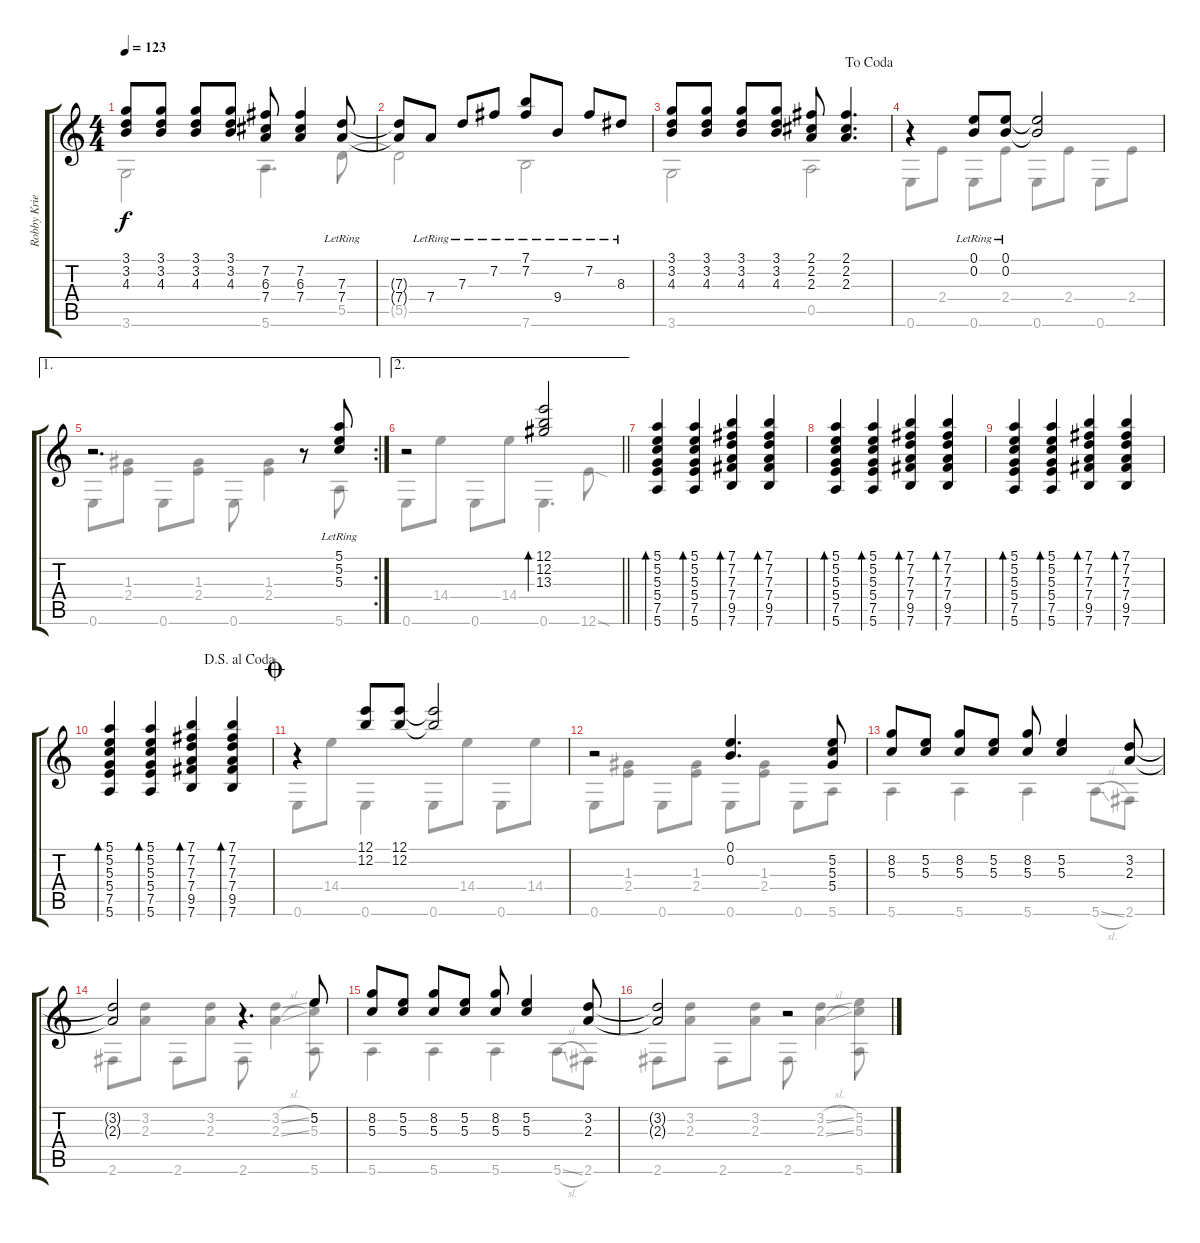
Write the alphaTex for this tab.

\track ("Robby Krieger" "Robby Krie") {instrument acousticguitarnylon}
\staff {score tabs}
\tuning (E4 B3 G3 D3 A2 E2) {hide}
\voice
\ts (4 4)
\tempo 123
\clef g2
\ks c
(3.1 3.2 4.3).8{dy f} (3.1 3.2 4.3).8 (3.1 3.2 4.3).8 (3.1 3.2 4.3).8 (7.2 6.3 7.4).8 (7.2 6.3 7.4).4 (7.3{lr} 7.4{lr}).8 |
(7.3{t} 7.4{t}).8 7.4{lr}.8 7.3{lr}.8 7.2{lr}.8 (7.1{lr} 7.2{lr}).8 9.4{lr}.8 7.2{lr}.8 8.3{lr}.8 |
\jump dacoda
(3.1 3.2 4.3).8 (3.1 3.2 4.3).8 (3.1 3.2 4.3).8 (3.1 3.2 4.3).8 (2.1 2.2 2.3).8 (2.1 2.2 2.3).4{d} |
r.4 (0.1{lr} 0.2{lr}).8 (0.1{lr} 0.2{lr}).8 (0.1{t} 0.2{t}).2 |
\ae 1
\rc 2
r.2{d} r.8 (5.1{lr} 5.2{lr} 5.3{lr}).8 |
\ae 2
\barLineRight lightlight
r.2 (12.1 12.2 13.3).2{bd 30} |
(5.1 5.2 5.3 5.4 7.5 5.6).4{bd 30} (5.1 5.2 5.3 5.4 7.5 5.6).4{bd 30} (7.1 7.2 7.3 7.4 9.5 7.6).4{bd 30 beam Up} (7.1 7.2 7.3 7.4 9.5 7.6).4{bd 30 beam Up} |
(5.1 5.2 5.3 5.4 7.5 5.6).4{bd 30} (5.1 5.2 5.3 5.4 7.5 5.6).4{bd 30} (7.1 7.2 7.3 7.4 9.5 7.6).4{bd 30 beam Up} (7.1 7.2 7.3 7.4 9.5 7.6).4{bd 30 beam Up} |
(5.1 5.2 5.3 5.4 7.5 5.6).4{bd 30} (5.1 5.2 5.3 5.4 7.5 5.6).4{bd 30} (7.1 7.2 7.3 7.4 9.5 7.6).4{bd 30 beam Up} (7.1 7.2 7.3 7.4 9.5 7.6).4{bd 30 beam Up} |
\jump dalsegnoalcoda
(5.1 5.2 5.3 5.4 7.5 5.6).4{bd 30} (5.1 5.2 5.3 5.4 7.5 5.6).4{bd 30} (7.1 7.2 7.3 7.4 9.5 7.6).4{bd 30 beam Up} (7.1 7.2 7.3 7.4 9.5 7.6).4{bd 30 beam Up} |
\jump coda
r.4 (12.1 12.2).8 (12.1 12.2).8 (12.1{t} 12.2{t}).2 |
r.2 (0.1 0.2).4{d} (5.2 5.3 5.4).8 |
(8.2 5.3).8 (5.2 5.3).8 (8.2 5.3).8 (5.2 5.3).8 (8.2 5.3).8 (5.2 5.3).4 (3.2 2.3).8 |
(3.2{t} 2.3{t}).2 r.4{d} 5.2.8 |
(8.2 5.3).8 (5.2 5.3).8 (8.2 5.3).8 (5.2 5.3).8 (8.2 5.3).8 (5.2 5.3).4 (3.2 2.3).8 |
(3.2{t} 2.3{t}).2 r.2
\voice
\clef g2
\ottava regular
\simile none
\ks c
3.6.2{dy f} 5.6.4{d} 5.5.8 |
5.5{t}.2 7.6.2 |
3.6.2 0.5.2 |
0.6.8 2.4.8 0.6.8 2.4.8 0.6.8 2.4.8 0.6.8 2.4.8 |
0.6.8 (1.3 2.4).8 0.6.8 (1.3 2.4).8 0.6.8 (1.3 2.4).4 5.6.8 |
\barLineRight lightlight
0.6.8 14.4.8 0.6.8 14.4.8 0.6.4{d} 12.6{sod}.8 |
|
|
|
|
0.6.8 14.4.8 0.6.4 0.6.8 14.4.8 0.6.8 14.4.8 |
0.6.8 (1.3 2.4).8 0.6.8 (1.3 2.4).8 0.6.8 (1.3 2.4).8 0.6.8 5.6.8 |
5.6.4 5.6.4 5.6.4 5.6{sl}.8 2.6.8 |
2.6.8 (3.2 2.3).8 2.6.8 (3.2 2.3).8 2.6.8 (3.2{sl} 2.3{sl}).4 (5.2 5.3 5.6).8 |
5.6.4 5.6.4 5.6.4 5.6{sl}.8 2.6.8 |
2.6.8 (3.2 2.3).8 2.6.8 (3.2 2.3).8 2.6.8 (3.2{sl} 2.3{sl}).4 (5.2 5.3 5.6).8
